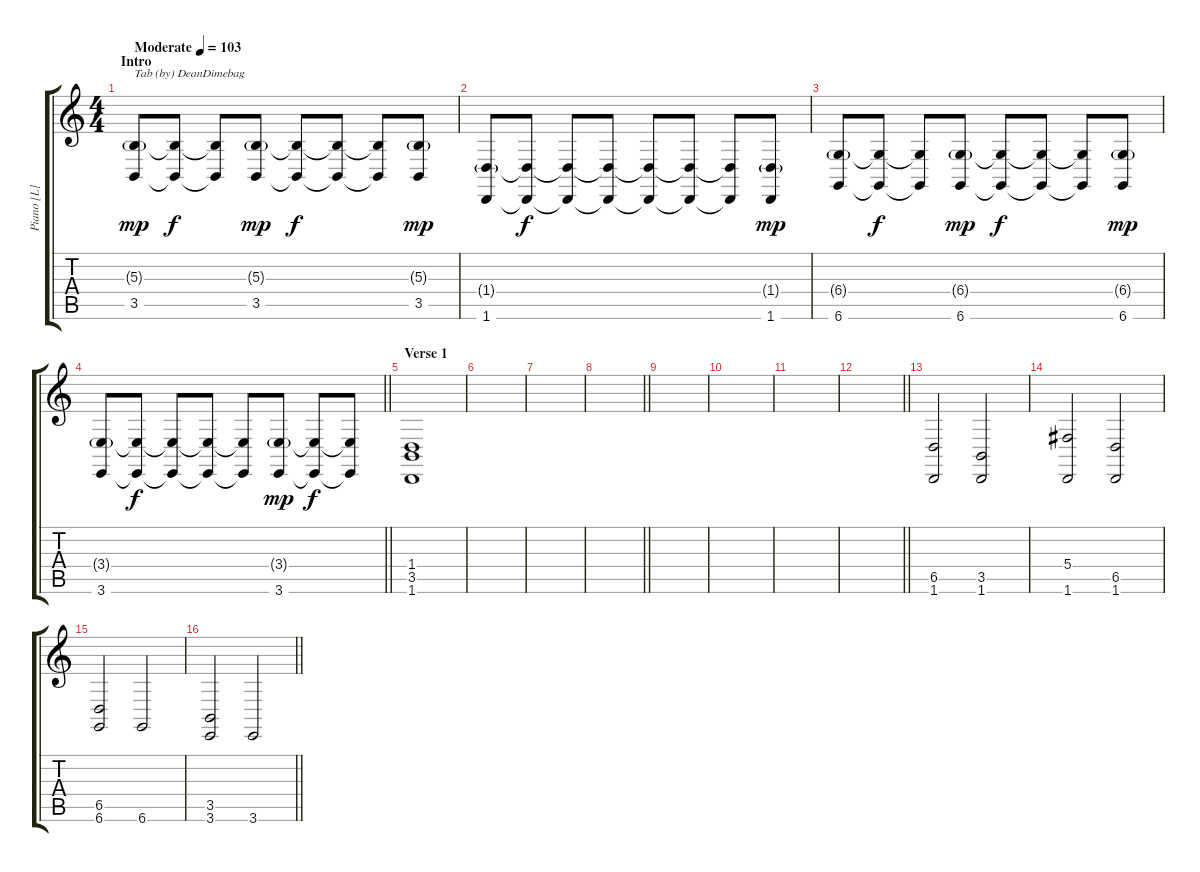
\track ("Piano [L]" "Piano [L]") {instrument brightacousticpiano}
\staff {score tabs}
\tuning (Eb4 Bb3 Gb3 Db3 Ab2 Db2) {hide}
\ts (4 4)
\section ("" "Intro")
\tempo (103 "Moderate")
\clef g2
\ks c
(5.3{g} 3.5).8{txt "Tab (by) DeanDimebag" dy mp instrument brightacousticpiano} (5.3{t} 3.5{t}).8{dy f} (5.3{t} 3.5{t}).8 (5.3{g} 3.5).8{dy mp} (5.3{t} 3.5{t}).8{dy f} (5.3{t} 3.5{t}).8 (5.3{t} 3.5{t}).8 (5.3{g} 3.5).8{dy mp} |
(1.4{g} 1.6).8 (1.4{t} 1.6{t}).8{dy f} (1.4{t} 1.6{t}).8 (1.4{t} 1.6{t}).8 (1.4{t} 1.6{t}).8 (1.4{t} 1.6{t}).8 (1.4{t} 1.6{t}).8 (1.4{g} 1.6).8{dy mp} |
(6.4{g} 6.6).8 (6.4{t} 6.6{t}).8{dy f} (6.4{t} 6.6{t}).8 (6.4{g} 6.6).8{dy mp} (6.4{t} 6.6{t}).8{dy f} (6.4{t} 6.6{t}).8 (6.4{t} 6.6{t}).8 (6.4{g} 6.6).8{dy mp} |
\barLineRight lightlight
(3.4{g} 3.6).8 (3.4{t} 3.6{t}).8{dy f} (3.4{t} 3.6{t}).8 (3.4{t} 3.6{t}).8 (3.4{t} 3.6{t}).8 (3.4{g} 3.6).8{dy mp} (3.4{t} 3.6{t}).8{dy f} (3.4{t} 3.6{t}).8 |
\section ("" "Verse 1")
(1.4 3.5 1.6).1 |
|
|
\barLineRight lightlight
|
|
|
|
\barLineRight lightlight
|
(6.5 1.6).2 (3.5 1.6).2 |
(5.4 1.6).2 (6.5 1.6).2 |
(6.5 6.6).2 6.6.2 |
\barLineRight lightlight
(3.5 3.6).2 3.6.2
